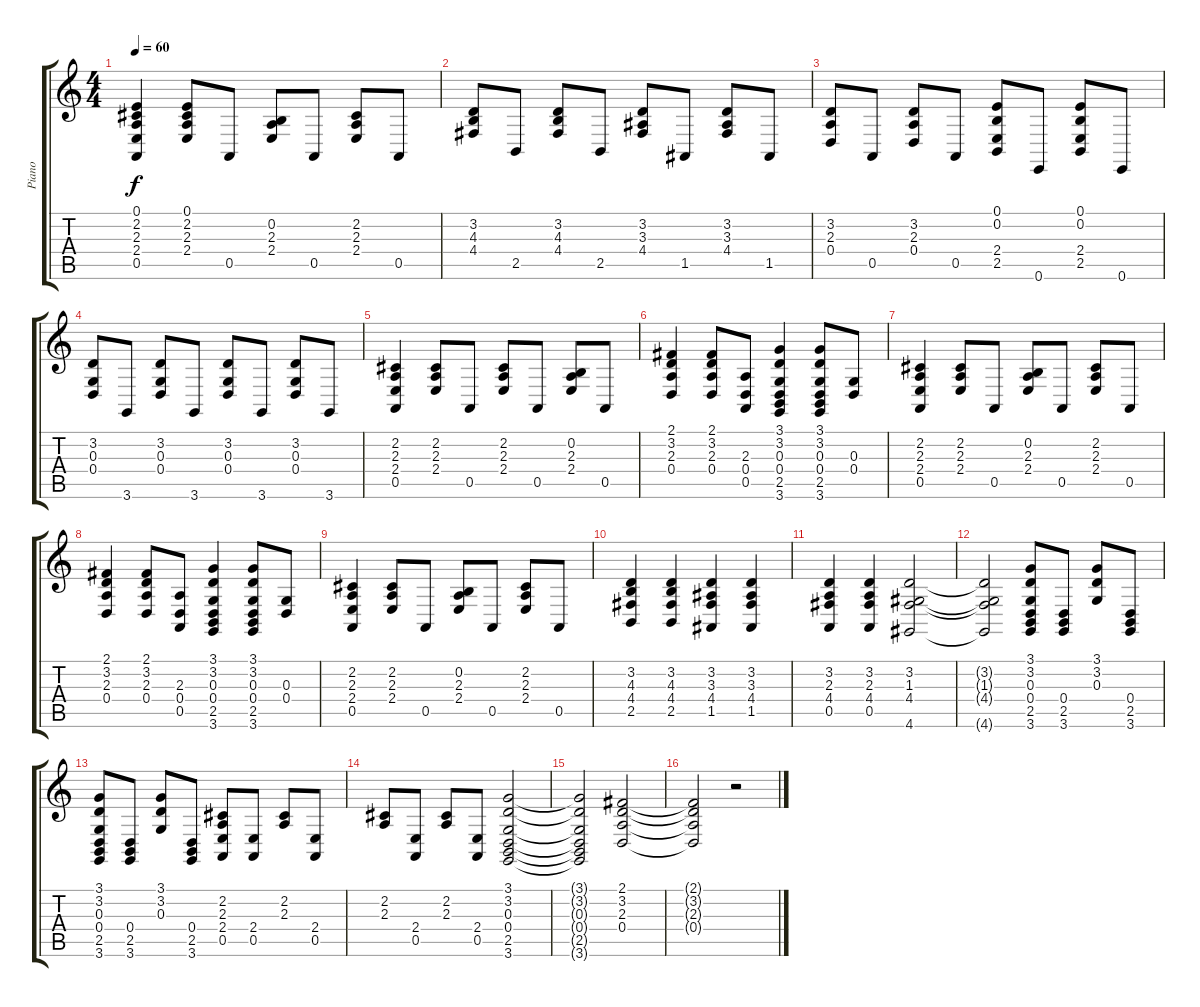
\track ("Piano" "Piano") {instrument acousticgrandpiano}
\staff {score tabs}
\tuning (E4 B3 G3 D3 A2 E2) {hide}
\ts (4 4)
\tempo 60
\clef g2
\ks c
(0.1 2.2 2.3 2.4 0.5).4{dy f} (0.1 2.2 2.3 2.4).8 0.5.8 (0.2 2.3 2.4).8 0.5.8 (2.2 2.3 2.4).8 0.5.8 |
(3.2 4.3 4.4).8 2.5.8 (3.2 4.3 4.4).8 2.5.8 (3.2 3.3 4.4).8 1.5.8 (3.2 3.3 4.4).8 1.5.8 |
(3.2 2.3 0.4).8 0.5.8 (3.2 2.3 0.4).8 0.5.8 (0.1 0.2 2.4 2.5).8 0.6.8 (0.1 0.2 2.4 2.5).8 0.6.8 |
(3.2 0.3 0.4).8 3.6.8 (3.2 0.3 0.4).8 3.6.8 (3.2 0.3 0.4).8 3.6.8 (3.2 0.3 0.4).8 3.6.8 |
(2.2 2.3 2.4 0.5).4 (2.2 2.3 2.4).8 0.5.8 (2.2 2.3 2.4).8 0.5.8 (0.2 2.3 2.4).8 0.5.8 |
(2.1 3.2 2.3 0.4).4 (2.1 3.2 2.3 0.4).8 (2.3 0.4 0.5).8 (3.1 3.2 0.3 0.4 2.5 3.6).4 (3.1 3.2 0.3 0.4 2.5 3.6).8 (0.3 0.4).8 |
(2.2 2.3 2.4 0.5).4 (2.2 2.3 2.4).8 0.5.8 (0.2 2.3 2.4).8 0.5.8 (2.2 2.3 2.4).8 0.5.8 |
(2.1 3.2 2.3 0.4).4 (2.1 3.2 2.3 0.4).8 (2.3 0.4 0.5).8 (3.1 3.2 0.3 0.4 2.5 3.6).4 (3.1 3.2 0.3 0.4 2.5 3.6).8 (0.3 0.4).8 |
(2.2 2.3 2.4 0.5).4 (2.2 2.3 2.4).8 0.5.8 (0.2 2.3 2.4).8 0.5.8 (2.2 2.3 2.4).8 0.5.8 |
(3.2 4.3 4.4 2.5).4 (3.2 4.3 4.4 2.5).4 (3.2 3.3 4.4 1.5).4 (3.2 3.3 4.4 1.5).4 |
(3.2 2.3 4.4 0.5).4 (3.2 2.3 4.4 0.5).4 (3.2 1.3 4.4 4.6).2 |
(3.2{t} 1.3{t} 4.4{t} 4.6{t}).2 (3.1 3.2 0.3 0.4 2.5 3.6).8 (0.4 2.5 3.6).8 (3.1 3.2 0.3).8 (0.4 2.5 3.6).8 |
(3.1 3.2 0.3 0.4 2.5 3.6).8 (0.4 2.5 3.6).8 (3.1 3.2 0.3).8 (0.4 2.5 3.6).8 (2.2 2.3 2.4 0.5).8 (2.4 0.5).8 (2.2 2.3).8 (2.4 0.5).8 |
(2.2 2.3).8 (2.4 0.5).8 (2.2 2.3).8 (2.4 0.5).8 (3.1 3.2 0.3 0.4 2.5 3.6).2 |
(3.1{t} 3.2{t} 0.3{t} 0.4{t} 2.5{t} 3.6{t}).2 (2.1 3.2 2.3 0.4).2 |
(2.1{t} 3.2{t} 2.3{t} 0.4{t}).2 r.2
